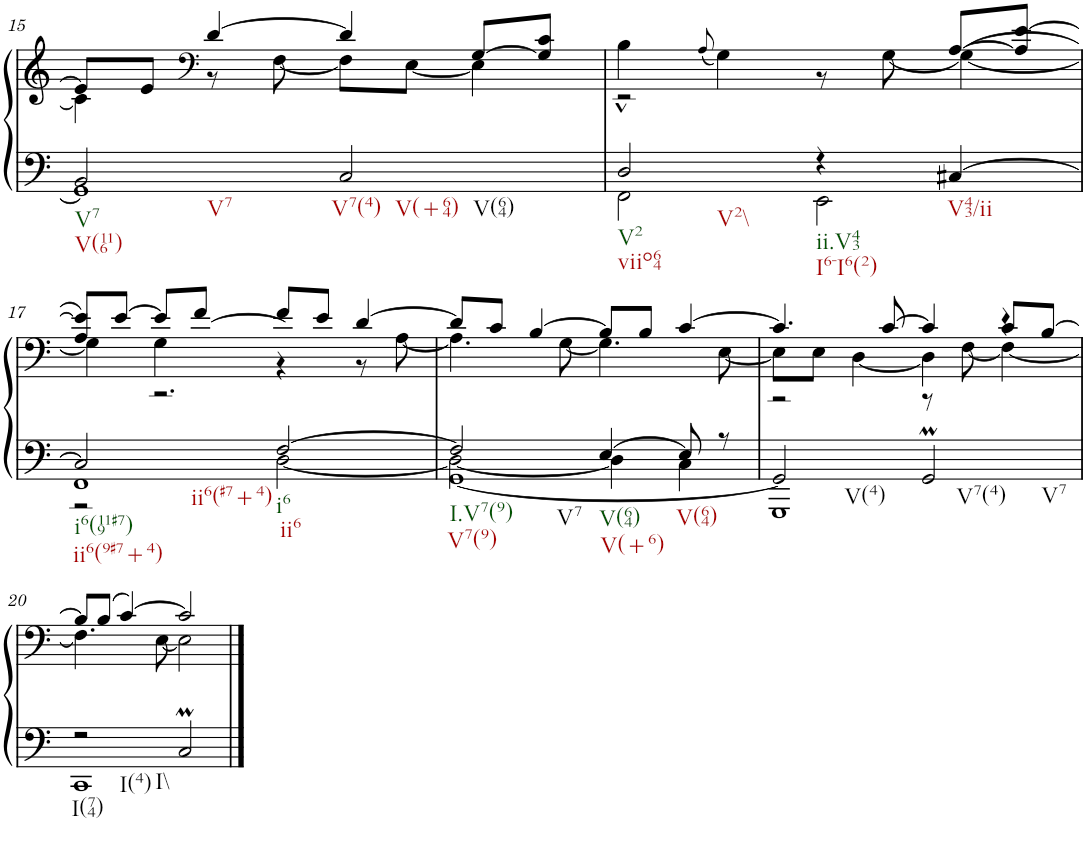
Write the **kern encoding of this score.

**kern	**kern
*part1	*part1
*staff2	*staff1
*I"Clavecin	*
!!LO:PB:g=z
*clefF4	*clefG2
*k[]	*k[]
*M4/4	*M4/4
*met(c)	*met(c)
=15	=15
*^	*^
!LO:TX:b:t=V7	!	!	!
!LO:TX:b:t=V(116)	!	!	!
!LO:TX:b:t=V7	!	!	!
2BB/	1GG]	8e/L]	4c\]
.	.	8e/J	.
*	*	*clefF4	*
.	.	[4d/	8r
.	.	.	[8F\
!LO:TX:b:t=V7(4)	!	!	!
!LO:TX:b:t=V(+64)	!	!	!
!LO:TX:b:t=V(64)	!	!	!
2C/	.	4d/]	8F\L]
.	.	.	[8E\J
.	.	[8G/L	4E\]
.	.	8G/] 8c/J	.
=16	=16	=16	=16
!LO:TX:b:t=V2	!	!	!
!LO:TX:b:t=viio64	!	!	!
!LO:TX:b:t=V2\\	!	!	!
2D/	2FF\	4B^^\	2r
.	.	(<8qA/	.
.	.	4G\)	.
!LO:TX:b:t=ii.V43	!	!	!
!LO:TX:b:t=I6-I6(2)	!	!	!
4r	2EE\	4ryy	8r
.	.	.	[8G\
!LO:TX:b:t=V43/ii	!	!	!
[4C#X/	.	[8A/L	(>4G\_
.	.	8A/] [8e/J	.
!!LO:LB:g=z
=17	=17	=17	=17
*	*^	*	*^
!LO:TX:b:t=i6(119#7)	!	!	!	!	!
!LO:TX:b:t=ii6(9#7+4)	!	!	!	!	!
!LO:TX:b:t=ii6(#7+4)	!	!	!	!	!
2C#/]	1FF	2r	8e/L])	4G\]	4A/
.	.	.	[8e/J	.	.
.	.	.	8e/L]	4G\	2.r
.	.	.	[8f/J	.	.
!LO:TX:b:t=i6	!	!	!	!	!
!LO:TX:b:t=ii6	!	!	!	!	!
[2F/	.	[2D\	8f/L]	4r	.
.	.	.	8e/J	.	.
.	.	.	[4d/	8r	.
.	.	.	.	[8A\	.
*	*	*	*	*v	*v
=18	=18	=18	=18	=18
!LO:TX:b:t=I.V7(9)	!	!	!	!
!LO:TX:b:t=V7(9)	!	!	!	!
!LO:TX:b:t=V7	!	!	!	!
2F/]	[1GG	2D\_	8d/L]	4.A\]
.	.	.	8c/J	.
.	.	.	[4B/	.
.	.	.	.	[8G\
!LO:TX:b:t=V(64)	!	!	!	!
!LO:TX:b:t=V(+6)	!	!	!	!
[4E/	.	4D\]	8B/L]	4.G\]
.	.	.	8B/J	.
!LO:TX:b:t=V(64)	!	!	!	!
8E/]	.	4C\	[4c/	.
8r	.	.	.	[8E\
*	*v	*v	*	*
=19	=19	=19	=19
*	*	*	*^
!LO:TX:b:t=V(4)	!	!	!	!
2GG/]	1GGG	4.c/]	8E\L]	2r
.	.	.	8E\J	.
.	.	.	[4D\	.
.	.	[8c/	.	.
!LO:TX:b:t=V7(4)	!	!	!	!
!LO:TX:b:t=V7	!	!	!	!
2GGM/	.	4c/]	4D\]	8r
.	.	.	.	[8F\
.	.	8c/L	4r	4F\_
.	.	[8B/J	.	.
*	*	*	*v	*v
!!LO:LB:g=z
=20	=20	=20	=20
!LO:TX:b:t=I(74)	!	!	!
!LO:TX:b:t=I(4)	!	!	!
!LO:TX:b:t=I\\	!	!	!
2r	1CC	8B/L]	4.F\]
.	.	(>8B/J	.
.	.	[4c/)	.
.	.	.	[8E\
2CM/	.	2c/]	2E\]
*v	*v	*	*
*	*v	*v
==	==
*-	*-
